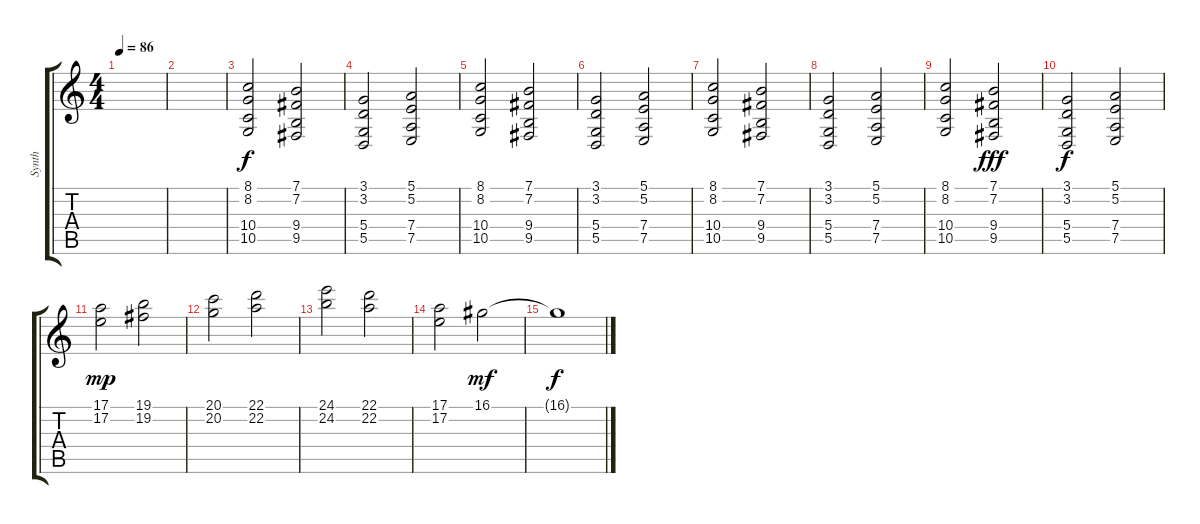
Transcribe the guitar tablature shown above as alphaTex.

\track ("Synth" "Synth") {instrument stringensemble2}
\staff {score tabs}
\tuning (E4 B3 G3 D3 A2 E2) {hide}
\ts (4 4)
\tempo 86
\clef g2
\ks c
|
|
(8.1 8.2 10.4 10.5).2 (7.1 7.2 9.4 9.5).2 |
(3.1 3.2 5.4 5.5).2 (5.1 5.2 7.4 7.5).2 |
(8.1 8.2 10.4 10.5).2 (7.1 7.2 9.4 9.5).2 |
(3.1 3.2 5.4 5.5).2 (5.1 5.2 7.4 7.5).2 |
(8.1 8.2 10.4 10.5).2 (7.1 7.2 9.4 9.5).2 |
(3.1 3.2 5.4 5.5).2 (5.1 5.2 7.4 7.5).2 |
(8.1 8.2 10.4 10.5).2 (7.1 7.2 9.4 9.5).2{dy fff} |
(3.1 3.2 5.4 5.5).2{dy f} (5.1 5.2 7.4 7.5).2 |
(17.1 17.2).2{dy mp} (19.1 19.2).2 |
(20.1 20.2).2 (22.1 22.2).2 |
(24.1 24.2).2 (22.1 22.2).2 |
(17.1 17.2).2 16.1.2{dy mf} |
16.1{t}.1{dy f}
